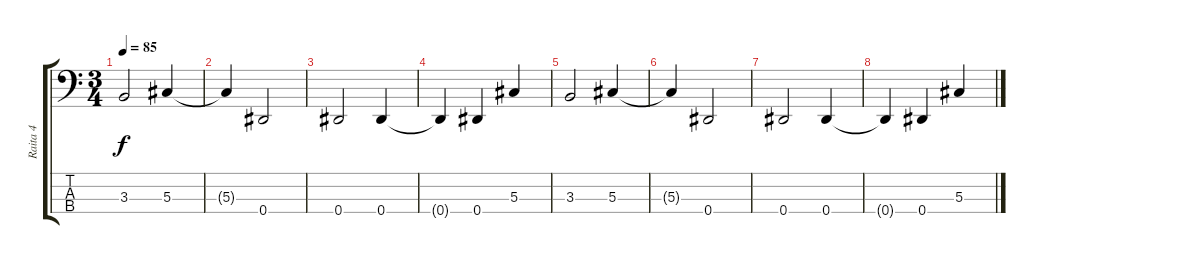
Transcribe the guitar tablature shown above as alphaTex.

\track ("Raita 4" "Raita 4") {instrument electricbassfinger}
\staff {score tabs}
\tuning (Gb2 Db2 Ab1 Eb1) {hide}
\ts (3 4)
\tempo 85
\clef f4
\ks c
3.3.2{dy f} 5.3.4 |
5.3{t}.4 0.4.2 |
0.4.2 0.4.4 |
0.4{t}.4 0.4.4 5.3.4 |
3.3.2 5.3.4 |
5.3{t}.4 0.4.2 |
0.4.2 0.4.4 |
0.4{t}.4 0.4.4 5.3.4
